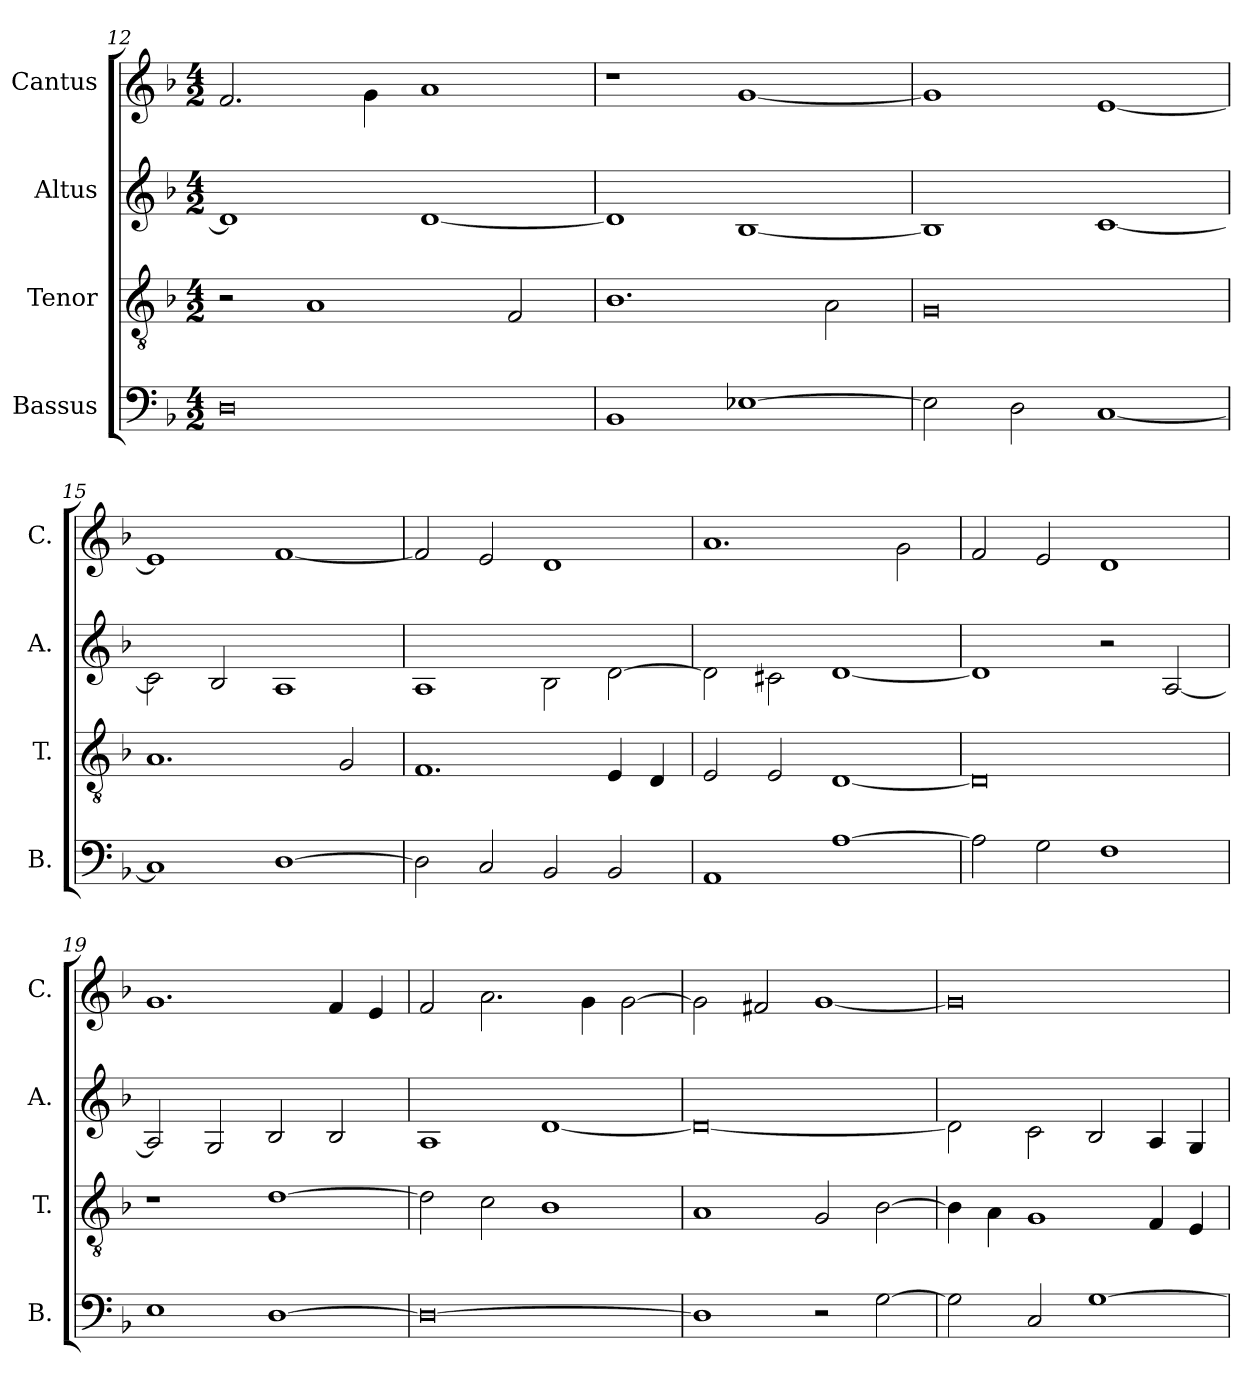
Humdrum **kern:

**kern	**kern	**kern	**kern
*part4	*part3	*part2	*part1
*staff4	*staff3	*staff2	*staff1
*I"Bassus	*I"Tenor	*I"Altus	*I"Cantus
*I'B.	*I'T.	*I'A.	*I'C.
*clefF4	*clefGv2	*clefG2	*clefG2
*k[b-]	*k[b-]	*k[b-]	*k[b-]
*M4/2	*M4/2	*M4/2	*M4/2
=12	=12	=12	=12
0D	2r	1d]	2.f/
.	1A	.	.
.	.	.	4g\
.	.	[1d	1a
.	2F/	.	.
=13	=13	=13	=13
1BB-	1.B-	1d]	1r
[1E-X	.	[1B-	[1g
.	2A\	.	.
=14	=14	=14	=14
2E-\]	0G	1B-]	1g]
2D\	.	.	.
[1C	.	[1c	[1e
=15	=15	=15	=15
1C]	1.A	2c\]	1e]
.	.	2B-/	.
[1D	.	1A	[1f
.	2G/	.	.
!!LO:LB:g=z
=16	=16	=16	=16
2D\]	1.F	1A	2f/]
2C/	.	.	2e/
2BB-/	.	2B-\	1d
2BB-/	4E/	[2d\	.
.	4D/	.	.
=17	=17	=17	=17
1AA	2E/	2d\]	1.a
.	2E/	2c#X\	.
[1A	[1D	[1d	.
.	.	.	2g\
=18	=18	=18	=18
2A\]	0D]	1d]	2f/
2G\	.	.	2e/
1F	.	2r	1d
.	.	[2A/	.
=19	=19	=19	=19
1E	1r	2A/]	1.g
.	.	2G/	.
[1D	[1d	2B-/	.
.	.	2B-/	4f/
.	.	.	4e/
=20	=20	=20	=20
0D_	2d\]	1A	2f/
.	2c\	.	2.a\
.	1B-	[1d	.
.	.	.	4g\
.	.	.	[2g\
=21	=21	=21	=21
1D]	1A	0d_	2g\]
.	.	.	2f#X/
2r	2G/	.	[1g
[2G\	[2B-\	.	.
!!LO:PB:g=z
=22	=22	=22	=22
2G\]	4B-\]	2d\]	0g]
.	4A\	.	.
2C/	1G	2c\	.
[1G	.	2B-/	.
.	4F/	4A/	.
.	4E/	4G/	.
=	=	=	=
*-	*-	*-	*-
